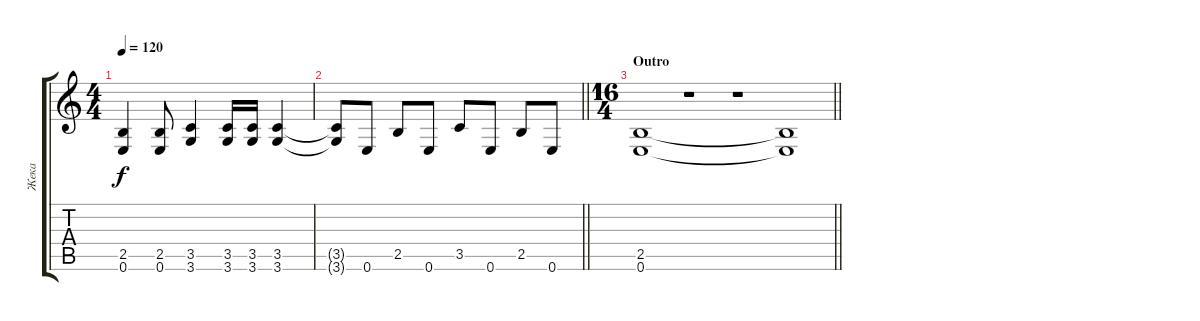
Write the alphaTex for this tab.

\track ("Жека" "Жека") {instrument overdrivenguitar}
\staff {score tabs}
\tuning (E4 B3 G3 D3 A2 E2) {hide}
\ts (4 4)
\tempo 120
\clef g2
\ks c
(2.5 0.6).4{dy f} (2.5 0.6).8 (3.5 3.6).4 (3.5 3.6).16 (3.5 3.6).16 (3.5 3.6).4 |
\barLineRight lightlight
(3.5{t} 3.6{t}).8 0.6.8 2.5.8 0.6.8 3.5.8 0.6.8 2.5.8 0.6.8 |
\ts (16 4)
\section ("" "Outro")
\barLineRight lightlight
(2.5 0.6).1{volume 0} r.1 r.1 (2.5{t} 0.6{t}).1
